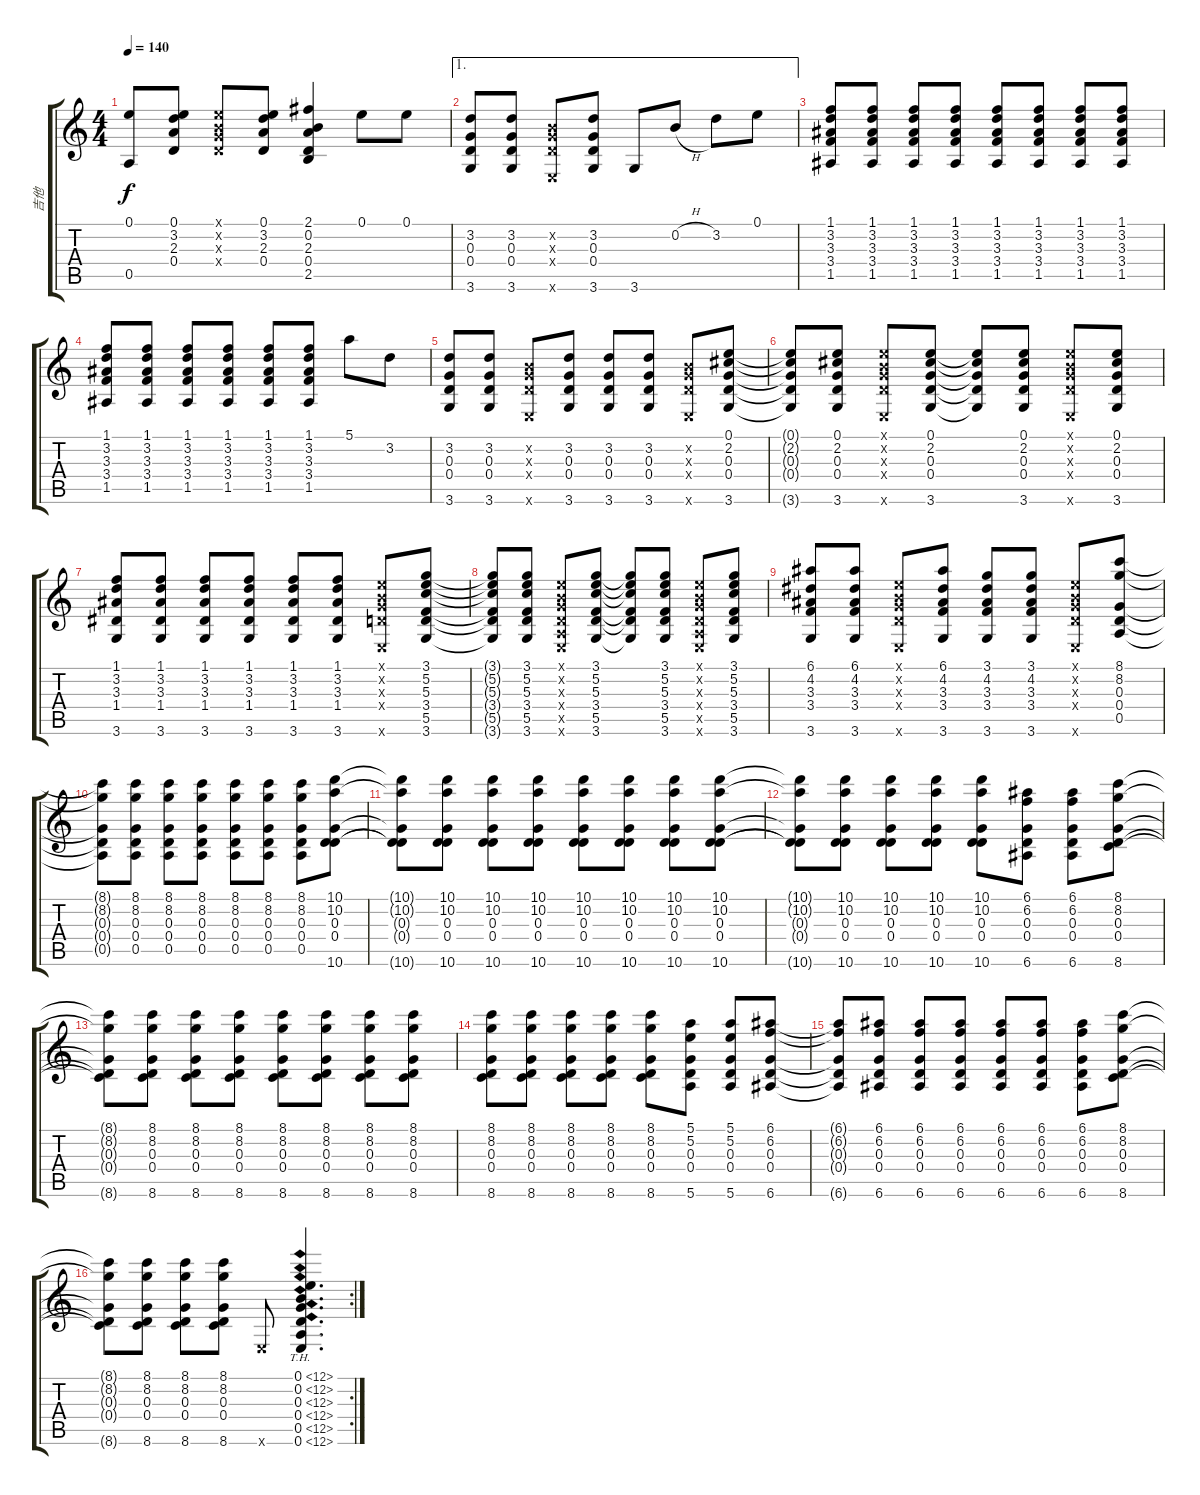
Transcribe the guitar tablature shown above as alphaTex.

\track ("吉他" "吉他") {instrument acousticguitarsteel}
\staff {score tabs}
\tuning (E4 B3 G3 D3 A2 E2) {hide}
\ts (4 4)
\tempo 140
\clef g2
\ks c
(0.1{t} 0.5).8{dy f} (0.1 3.2 2.3 0.4).8 (0.1{x} 0.2{x} 0.3{x} 0.4{x}).8 (0.1 3.2 2.3 0.4).8 (2.1 0.2 2.3 0.4 2.5).4 0.1.8 0.1.8 |
\ae 1
(3.2 0.3 0.4 3.6).8 (3.2 0.3 0.4 3.6).8 (0.2{x} 0.3{x} 0.4{x} 0.6{x}).8 (3.2 0.3 0.4 3.6).8 3.6.8 0.2{h}.8 3.2.8 0.1.8 |
(1.1 3.2 3.3 3.4 1.5).8 (1.1 3.2 3.3 3.4 1.5).8 (1.1 3.2 3.3 3.4 1.5).8 (1.1 3.2 3.3 3.4 1.5).8 (1.1 3.2 3.3 3.4 1.5).8 (1.1 3.2 3.3 3.4 1.5).8 (1.1 3.2 3.3 3.4 1.5).8 (1.1 3.2 3.3 3.4 1.5).8 |
(1.1 3.2 3.3 3.4 1.5).8 (1.1 3.2 3.3 3.4 1.5).8 (1.1 3.2 3.3 3.4 1.5).8 (1.1 3.2 3.3 3.4 1.5).8 (1.1 3.2 3.3 3.4 1.5).8 (1.1 3.2 3.3 3.4 1.5).8 5.1.8 3.2.8 |
(3.2 0.3 0.4 3.6).8 (3.2 0.3 0.4 3.6).8 (0.2{x} 0.3{x} 0.4{x} 0.6{x}).8 (3.2 0.3 0.4 3.6).8 (3.2 0.3 0.4 3.6).8 (3.2 0.3 0.4 3.6).8 (0.2{x} 0.3{x} 0.4{x} 0.6{x}).8 (0.1 2.2 0.3 0.4 3.6).8 |
(0.1{t} 2.2{t} 0.3{t} 0.4{t} 3.6{t}).8 (0.1 2.2 0.3 0.4 3.6).8 (0.1{x} 0.2{x} 0.3{x} 0.4{x} 0.6{x}).8 (0.1 2.2 0.3 0.4 3.6).8 (0.1{t} 2.2{t} 0.3{t} 0.4{t} 3.6{t}).8 (0.1 2.2 0.3 0.4 3.6).8 (0.1{x} 0.2{x} 0.3{x} 0.4{x} 0.6{x}).8 (0.1 2.2 0.3 0.4 3.6).8 |
(1.1 3.2 3.3 1.4 3.6).8 (1.1 3.2 3.3 1.4 3.6).8 (1.1 3.2 3.3 1.4 3.6).8 (1.1 3.2 3.3 1.4 3.6).8 (1.1 3.2 3.3 1.4 3.6).8 (1.1 3.2 3.3 1.4 3.6).8 (0.1{x} 0.2{x} 0.3{x} 0.4{x} 0.6{x}).8 (3.1 5.2 5.3 3.4 5.5 3.6).8 |
(3.1{t} 5.2{t} 5.3{t} 3.4{t} 5.5{t} 3.6{t}).8 (3.1 5.2 5.3 3.4 5.5 3.6).8 (0.1{x} 0.2{x} 0.3{x} 0.4{x} 0.5{x} 0.6{x}).8 (3.1 5.2 5.3 3.4 5.5 3.6).8 (3.1{t} 5.2{t} 5.3{t} 3.4{t} 5.5{t} 3.6{t}).8 (3.1 5.2 5.3 3.4 5.5 3.6).8 (0.1{x} 0.2{x} 0.3{x} 0.4{x} 0.5{x} 0.6{x}).8 (3.1 5.2 5.3 3.4 5.5 3.6).8 |
(6.1 4.2 3.3 3.4 3.6).8 (6.1 4.2 3.3 3.4 3.6).8 (0.1{x} 0.2{x} 0.3{x} 0.4{x} 0.6{x}).8 (6.1 4.2 3.3 3.4 3.6).8 (3.1 4.2 3.3 3.4 3.6).8 (3.1 4.2 3.3 3.4 3.6).8 (0.1{x} 0.2{x} 0.3{x} 0.4{x} 0.6{x}).8 (8.1 8.2 0.3 0.4 0.5).8 |
(8.1{t} 8.2{t} 0.3{t} 0.4{t} 0.5{t}).8 (8.1 8.2 0.3 0.4 0.5).8 (8.1 8.2 0.3 0.4 0.5).8 (8.1 8.2 0.3 0.4 0.5).8 (8.1 8.2 0.3 0.4 0.5).8 (8.1 8.2 0.3 0.4 0.5).8 (8.1 8.2 0.3 0.4 0.5).8 (10.1 10.2 0.3 0.4 10.6).8 |
(10.1{t} 10.2{t} 0.3{t} 0.4{t} 10.6{t}).8 (10.1 10.2 0.3 0.4 10.6).8 (10.1 10.2 0.3 0.4 10.6).8 (10.1 10.2 0.3 0.4 10.6).8 (10.1 10.2 0.3 0.4 10.6).8 (10.1 10.2 0.3 0.4 10.6).8 (10.1 10.2 0.3 0.4 10.6).8 (10.1 10.2 0.3 0.4 10.6).8 |
(10.1{t} 10.2{t} 0.3{t} 0.4{t} 10.6{t}).8 (10.1 10.2 0.3 0.4 10.6).8 (10.1 10.2 0.3 0.4 10.6).8 (10.1 10.2 0.3 0.4 10.6).8 (10.1 10.2 0.3 0.4 10.6).8 (6.1 6.2 0.3 0.4 6.6).8 (6.1 6.2 0.3 0.4 6.6).8 (8.1 8.2 0.3 0.4 8.6).8 |
(8.1{t} 8.2{t} 0.3{t} 0.4{t} 8.6{t}).8 (8.1 8.2 0.3 0.4 8.6).8 (8.1 8.2 0.3 0.4 8.6).8 (8.1 8.2 0.3 0.4 8.6).8 (8.1 8.2 0.3 0.4 8.6).8 (8.1 8.2 0.3 0.4 8.6).8 (8.1 8.2 0.3 0.4 8.6).8 (8.1 8.2 0.3 0.4 8.6).8 |
(8.1 8.2 0.3 0.4 8.6).8 (8.1 8.2 0.3 0.4 8.6).8 (8.1 8.2 0.3 0.4 8.6).8 (8.1 8.2 0.3 0.4 8.6).8 (8.1 8.2 0.3 0.4 8.6).8 (5.1 5.2 0.3 0.4 5.6).8 (5.1 5.2 0.3 0.4 5.6).8 (6.1 6.2 0.3 0.4 6.6).8 |
(6.1{t} 6.2{t} 0.3{t} 0.4{t} 6.6{t}).8 (6.1 6.2 0.3 0.4 6.6).8 (6.1 6.2 0.3 0.4 6.6).8 (6.1 6.2 0.3 0.4 6.6).8 (6.1 6.2 0.3 0.4 6.6).8 (6.1 6.2 0.3 0.4 6.6).8 (6.1 6.2 0.3 0.4 6.6).8 (8.1 8.2 0.3 0.4 8.6).8 |
\rc 2
(8.1{t} 8.2{t} 0.3{t} 0.4{t} 8.6{t}).8 (8.1 8.2 0.3 0.4 8.6).8 (8.1 8.2 0.3 0.4 8.6).8 (8.1 8.2 0.3 0.4 8.6).8 0.6{x}.8 (0.1{th 12} 0.2{th 12} 0.3{th 12} 0.4{th 12} 0.5{th 12} 0.6{th 12}).4{d}
